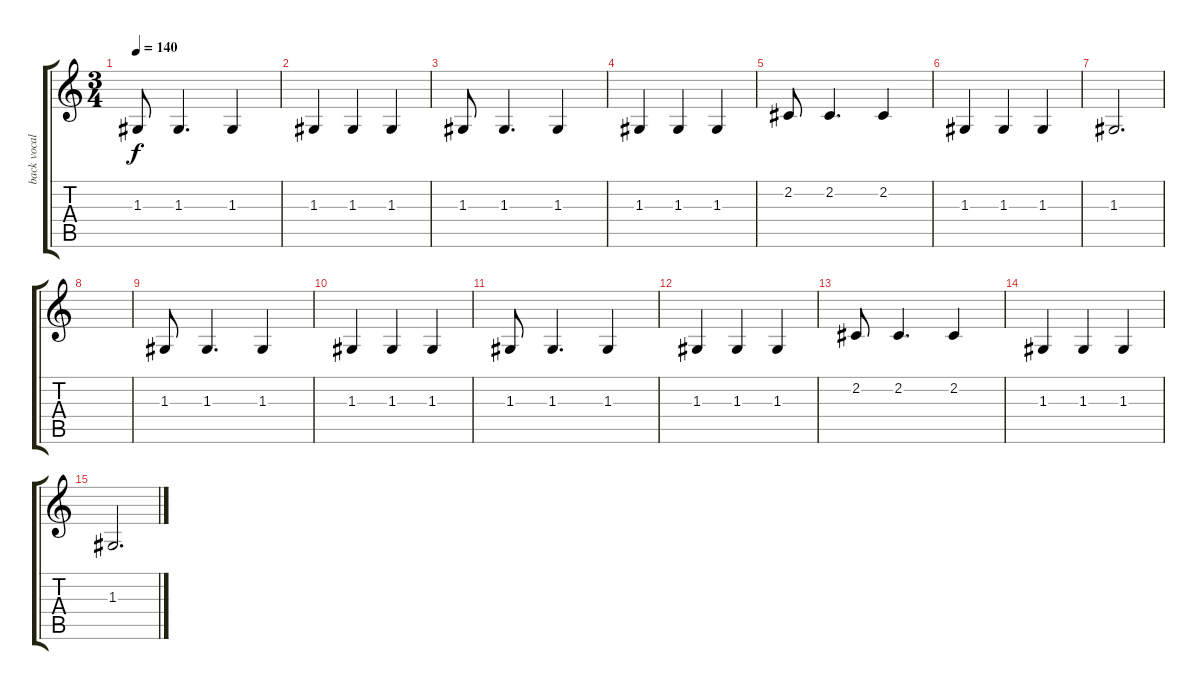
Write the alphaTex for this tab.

\track ("back vocals" "back vocal") {instrument pad4choir}
\staff {score tabs}
\tuning (E4 B3 G3 D3 A2 E2) {hide}
\ts (3 4)
\tempo 140
\clef g2
\ks c
1.3.8{dy f} 1.3.4{d} 1.3.4 |
1.3.4 1.3.4 1.3.4 |
1.3.8 1.3.4{d} 1.3.4 |
1.3.4 1.3.4 1.3.4 |
2.2.8 2.2.4{d} 2.2.4 |
1.3.4 1.3.4 1.3.4 |
1.3.2{d} |
|
1.3.8 1.3.4{d} 1.3.4 |
1.3.4 1.3.4 1.3.4 |
1.3.8 1.3.4{d} 1.3.4 |
1.3.4 1.3.4 1.3.4 |
2.2.8 2.2.4{d} 2.2.4 |
1.3.4 1.3.4 1.3.4 |
1.3.2{d}
